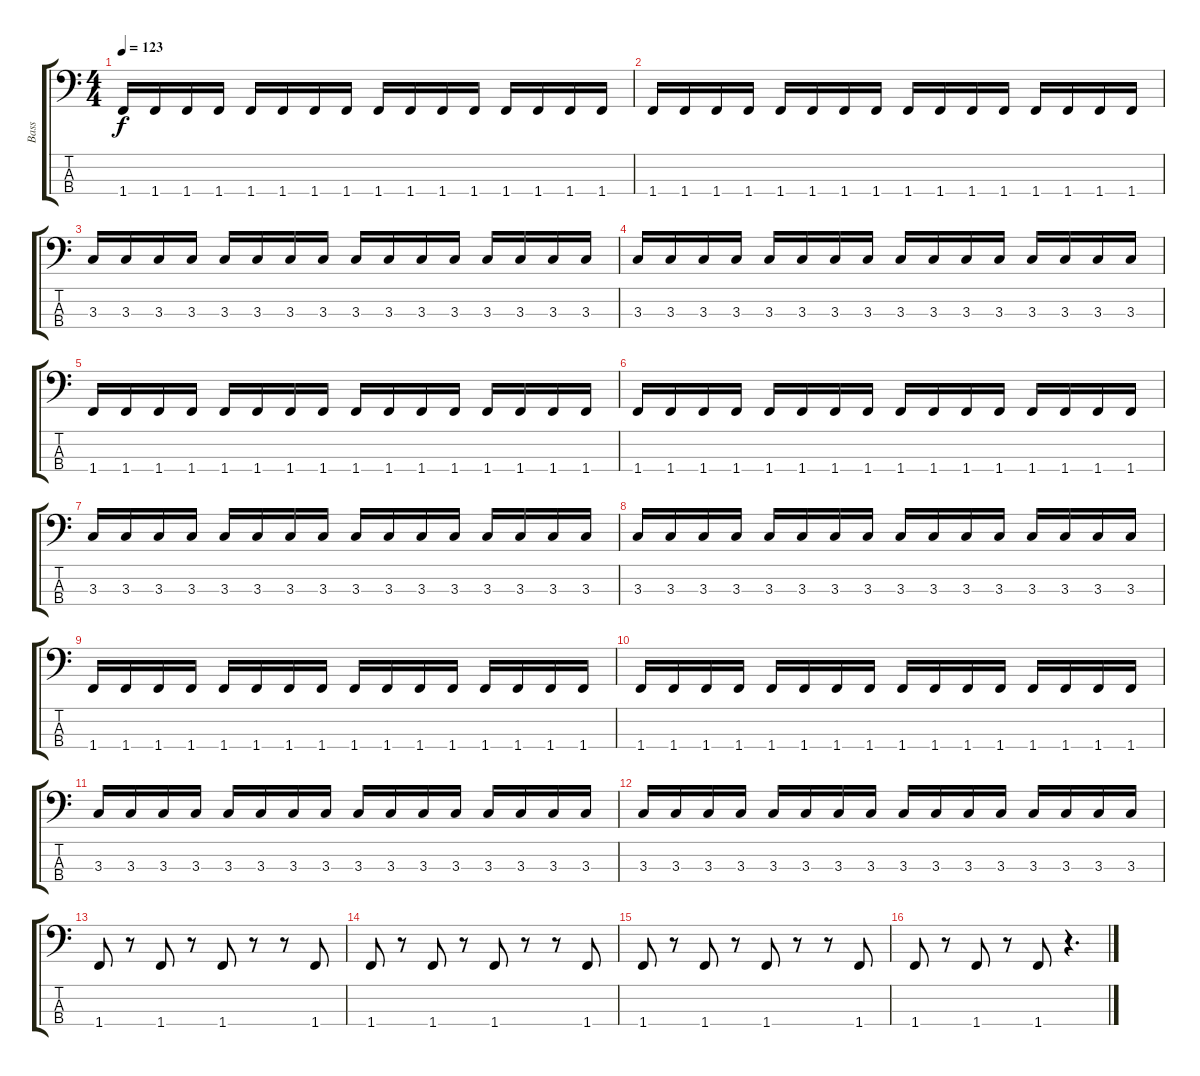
\track ("Bass" "Bass") {instrument electricbassfinger}
\staff {score tabs}
\tuning (G2 D2 A1 E1) {hide}
\ts (4 4)
\tempo 123
\clef f4
\ks c
1.4.16{dy f} 1.4.16 1.4.16 1.4.16 1.4.16 1.4.16 1.4.16 1.4.16 1.4.16 1.4.16 1.4.16 1.4.16 1.4.16 1.4.16 1.4.16 1.4.16 |
1.4.16 1.4.16 1.4.16 1.4.16 1.4.16 1.4.16 1.4.16 1.4.16 1.4.16 1.4.16 1.4.16 1.4.16 1.4.16 1.4.16 1.4.16 1.4.16 |
3.3.16 3.3.16 3.3.16 3.3.16 3.3.16 3.3.16 3.3.16 3.3.16 3.3.16 3.3.16 3.3.16 3.3.16 3.3.16 3.3.16 3.3.16 3.3.16 |
3.3.16 3.3.16 3.3.16 3.3.16 3.3.16 3.3.16 3.3.16 3.3.16 3.3.16 3.3.16 3.3.16 3.3.16 3.3.16 3.3.16 3.3.16 3.3.16 |
1.4.16 1.4.16 1.4.16 1.4.16 1.4.16 1.4.16 1.4.16 1.4.16 1.4.16 1.4.16 1.4.16 1.4.16 1.4.16 1.4.16 1.4.16 1.4.16 |
1.4.16 1.4.16 1.4.16 1.4.16 1.4.16 1.4.16 1.4.16 1.4.16 1.4.16 1.4.16 1.4.16 1.4.16 1.4.16 1.4.16 1.4.16 1.4.16 |
3.3.16 3.3.16 3.3.16 3.3.16 3.3.16 3.3.16 3.3.16 3.3.16 3.3.16 3.3.16 3.3.16 3.3.16 3.3.16 3.3.16 3.3.16 3.3.16 |
3.3.16 3.3.16 3.3.16 3.3.16 3.3.16 3.3.16 3.3.16 3.3.16 3.3.16 3.3.16 3.3.16 3.3.16 3.3.16 3.3.16 3.3.16 3.3.16 |
1.4.16 1.4.16 1.4.16 1.4.16 1.4.16 1.4.16 1.4.16 1.4.16 1.4.16 1.4.16 1.4.16 1.4.16 1.4.16 1.4.16 1.4.16 1.4.16 |
1.4.16 1.4.16 1.4.16 1.4.16 1.4.16 1.4.16 1.4.16 1.4.16 1.4.16 1.4.16 1.4.16 1.4.16 1.4.16 1.4.16 1.4.16 1.4.16 |
3.3.16 3.3.16 3.3.16 3.3.16 3.3.16 3.3.16 3.3.16 3.3.16 3.3.16 3.3.16 3.3.16 3.3.16 3.3.16 3.3.16 3.3.16 3.3.16 |
3.3.16 3.3.16 3.3.16 3.3.16 3.3.16 3.3.16 3.3.16 3.3.16 3.3.16 3.3.16 3.3.16 3.3.16 3.3.16 3.3.16 3.3.16 3.3.16 |
1.4.8 r.8 1.4.8 r.8 1.4.8 r.8 r.8 1.4.8 |
1.4.8 r.8 1.4.8 r.8 1.4.8 r.8 r.8 1.4.8 |
1.4.8 r.8 1.4.8 r.8 1.4.8 r.8 r.8 1.4.8 |
1.4.8 r.8 1.4.8 r.8 1.4.8 r.4{d}
